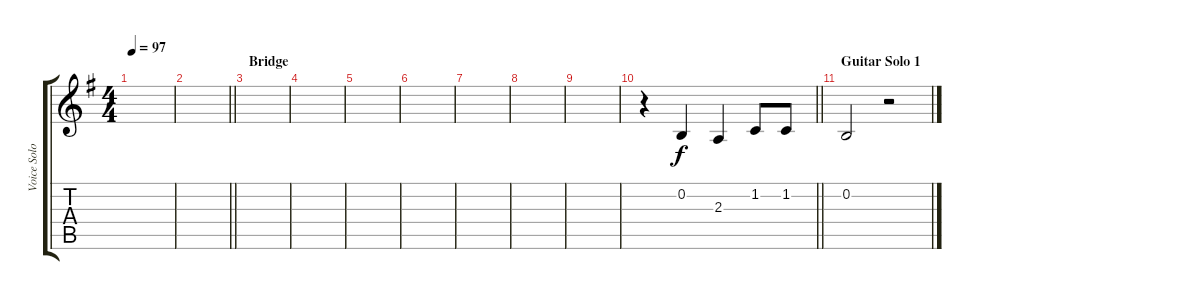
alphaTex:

\track ("Voice Solo" "Voice Solo") {instrument cello}
\staff {score tabs}
\tuning (E4 B3 G3 D3 A2 E2) {hide}
\ts (4 4)
\tempo 97
\clef g2
\ks g
|
\barLineRight lightlight
|
\section ("" "Bridge")
|
|
|
|
|
|
|
\barLineRight lightlight
r.4 0.2.4 2.3.4 1.2.8 1.2.8 |
\section ("" "Guitar Solo 1")
0.2.2 r.2
